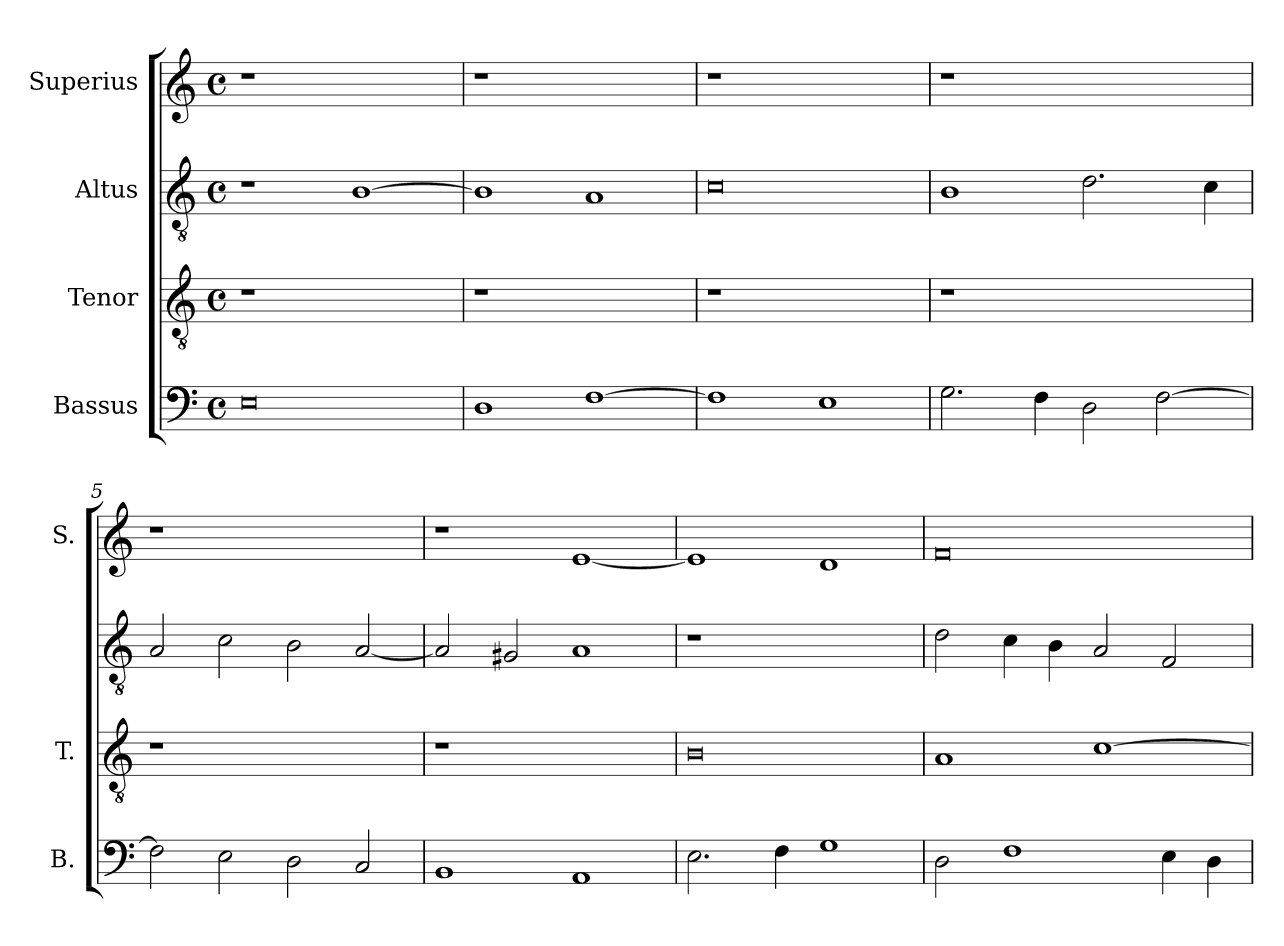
**kern	**kern	**kern	**kern
*part4	*part3	*part2	*part1
*staff4	*staff3	*staff2	*staff1
*I"Bassus	*I"Tenor	*I"Altus	*I"Superius
*I'B.	*I'T.	*	*I'S.
!!LO:PB:g=z
*clefF4	*clefGv2	*clefGv2	*clefG2
*	*ITrd7c12	*ITrd7c12	*
*k[]	*k[]	*k[]	*k[]
*C:	*C:	*C:	*C:
*M4/4	*M4/4	*M4/4	*M4/4
*met(c)	*met(c)	*met(c)	*met(c)
=1	=1	=1	=1
!	!LO:N:vis=1	!	!LO:N:vis=1
0Ei	1r	1r	1r
.	1ryy	[>1BBi	1ryy
=2	=2	=2	=2
!	!LO:N:vis=1	!	!LO:N:vis=1
1Di	1r	1BBi]	1r
[>1Fi	1ryy	1AAi	1ryy
=3	=3	=3	=3
!	!LO:N:vis=1	!	!LO:N:vis=1
1Fi]	1r	0Ci	1r
1Ei	1ryy	.	1ryy
=4	=4	=4	=4
!	!LO:N:vis=1	!	!LO:N:vis=1
2.Gi\	1r	1BBi	1r
4Fi\	.	.	.
2Di\	1ryy	2.Di\	1ryy
[>2Fi\	.	.	.
.	.	4Ci\	.
=5	=5	=5	=5
!	!LO:N:vis=1	!	!LO:N:vis=1
2Fi\]	1r	2AAi/	1r
2Ei\	.	2Ci\	.
2Di\	1ryy	2BBi\	1ryy
2Ci/	.	[<2AAi/	.
!!LO:LB:g=z
=6	=6	=6	=6
!	!LO:N:vis=1	!	!
1BBi	1r	2AAi/]	1r
.	.	2GG#Xi/	.
1AAi	1ryy	1AAi	[<1ei
=7	=7	=7	=7
!	!	!LO:N:vis=1	!
2.Ei\	0BBi	1r	1ei]
4Fi\	.	.	.
1Gi	.	1ryy	1di
=8	=8	=8	=8
2Di\	1AAi	2Di\	0fi
1Fi	.	4Ci\	.
.	.	4BBi\	.
.	[>1Ci	2AAi/	.
4Ei\	.	2FFi/	.
4Di\	.	.	.
=	=	=	=
*-	*-	*-	*-
